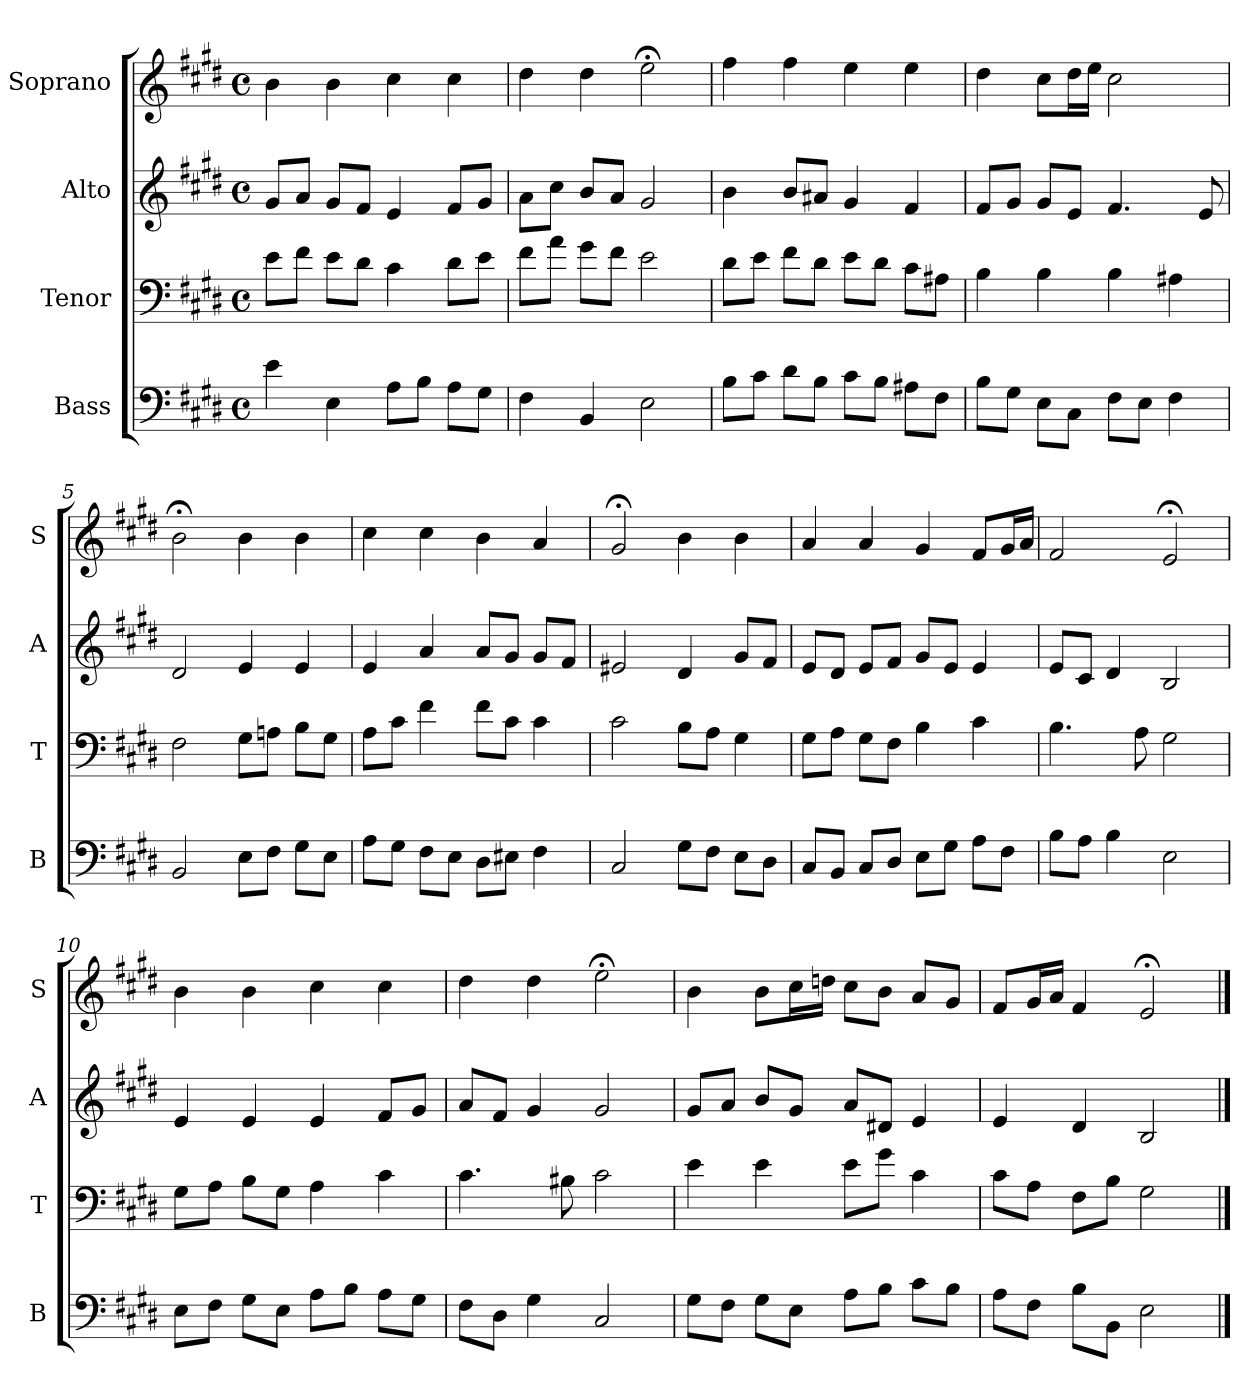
**kern	**kern	**kern	**kern
*part4	*part3	*part2	*part1
*staff4	*staff3	*staff2	*staff1
*I"Bass	*I"Tenor	*I"Alto	*I"Soprano
*I'B	*I'T	*I'A	*I'S
*clefF4	*clefF4	*clefG2	*clefG2
*k[f#c#g#d#]	*k[f#c#g#d#]	*k[f#c#g#d#]	*k[f#c#g#d#]
*E:	*E:	*E:	*E:
*M4/4	*M4/4	*M4/4	*M4/4
*met(c)	*met(c)	*met(c)	*met(c)
*MM96	*MM96	*MM96	*MM96
=1	=1	=1	=1
4e\	8e\L	8g#/L	4b\
.	8f#\J	8a/J	.
4E\	8e\L	8g#/L	4b\
.	8d#\J	8f#/J	.
8A\L	4c#\	4e/	4cc#\
8B\J	.	.	.
8A\L	8d#\L	8f#/L	4cc#\
8G#\J	8e\J	8g#/J	.
=2	=2	=2	=2
4F#\	8f#\L	8a\L	4dd#\
.	8a\J	8cc#\J	.
4BB/	8g#\L	8b/L	4dd#\
.	8f#\J	8a/J	.
2E\	2e\	2g#/	2ee;<\
=3	=3	=3	=3
8B\L	8d#\L	4b\	4ff#\
8c#\J	8e\J	.	.
8d#\L	8f#\L	8b/L	4ff#\
8B\J	8d#\J	8a#X/J	.
8c#\L	8e\L	4g#/	4ee\
8B\J	8d#\J	.	.
8A#X\L	8c#\L	4f#/	4ee\
8F#\J	8A#X\J	.	.
=4	=4	=4	=4
8B\L	4B\	8f#/L	4dd#\
8G#\J	.	8g#/J	.
8E\L	4B\	8g#/L	8cc#\L
8C#\J	.	8e/J	16dd#\L
.	.	.	16ee\JJ
8F#\L	4B\	4.f#/	2cc#\
8E\J	.	.	.
4F#\	4A#X\	.	.
.	.	8e/	.
!!LO:LB:g=z
=5	=5	=5	=5
2BB/	2F#\	2d#/	2b;<\
8E\L	8G#\L	4e/	4b\
8F#\J	8An\J	.	.
8G#\L	8B\L	4e/	4b\
8E\J	8G#\J	.	.
=6	=6	=6	=6
8A\L	8A\L	4e/	4cc#\
8G#\J	8c#\J	.	.
8F#\L	4f#\	4a/	4cc#\
8E\J	.	.	.
8D#\L	8f#\L	8a/L	4b\
8E#X\J	8c#\J	8g#/J	.
4F#\	4c#\	8g#/L	4a/
.	.	8f#/J	.
=7	=7	=7	=7
2C#/	2c#\	2e#X/	2g#;</
8G#\L	8B\L	4d#/	4b\
8F#\J	8A\J	.	.
8E\L	4G#\	8g#/L	4b\
8D#\J	.	8f#/J	.
=8	=8	=8	=8
8C#/L	8G#\L	8e/L	4a/
8BB/J	8A\J	8d#/J	.
8C#/L	8G#\L	8e/L	4a/
8D#/J	8F#\J	8f#/J	.
8E\L	4B\	8g#/L	4g#/
8G#\J	.	8e/J	.
8A\L	4c#\	4e/	8f#/L
8F#\J	.	.	16g#/L
.	.	.	16a/JJ
!!LO:LB:g=z
=9	=9	=9	=9
8B\L	4.B\	8e/L	2f#/
8A\J	.	8c#/J	.
4B\	.	4d#/	.
.	8A\	.	.
2E\	2G#\	2B/	2e;</
=10	=10	=10	=10
8E\L	8G#\L	4e/	4b\
8F#\J	8A\J	.	.
8G#\L	8B\L	4e/	4b\
8E\J	8G#\J	.	.
8A\L	4A\	4e/	4cc#\
8B\J	.	.	.
8A\L	4c#\	8f#/L	4cc#\
8G#\J	.	8g#/J	.
=11	=11	=11	=11
8F#\L	4.c#\	8a/L	4dd#\
8D#\J	.	8f#/J	.
4G#\	.	4g#/	4dd#\
.	8B#X\	.	.
2C#/	2c#\	2g#/	2ee;<\
=12	=12	=12	=12
8G#\L	4e\	8g#/L	4b\
8F#\J	.	8a/J	.
8G#\L	4e\	8b/L	8b\L
8E\J	.	8g#/J	16cc#\L
.	.	.	16ddn\JJ
8A\L	8e\L	8a/L	8cc#\L
8B\J	8g#\J	8d#X/J	8b\J
8c#\L	4c#\	4e/	8a/L
8B\J	.	.	8g#/J
=13	=13	=13	=13
8A\L	8c#\L	4e/	8f#/L
8F#\J	8A\J	.	16g#/L
.	.	.	16a/JJ
8B\L	8F#\L	4d#/	4f#/
8BB\J	8B\J	.	.
2E\	2G#\	2B/	2e;</
==	==	==	==
*-	*-	*-	*-
